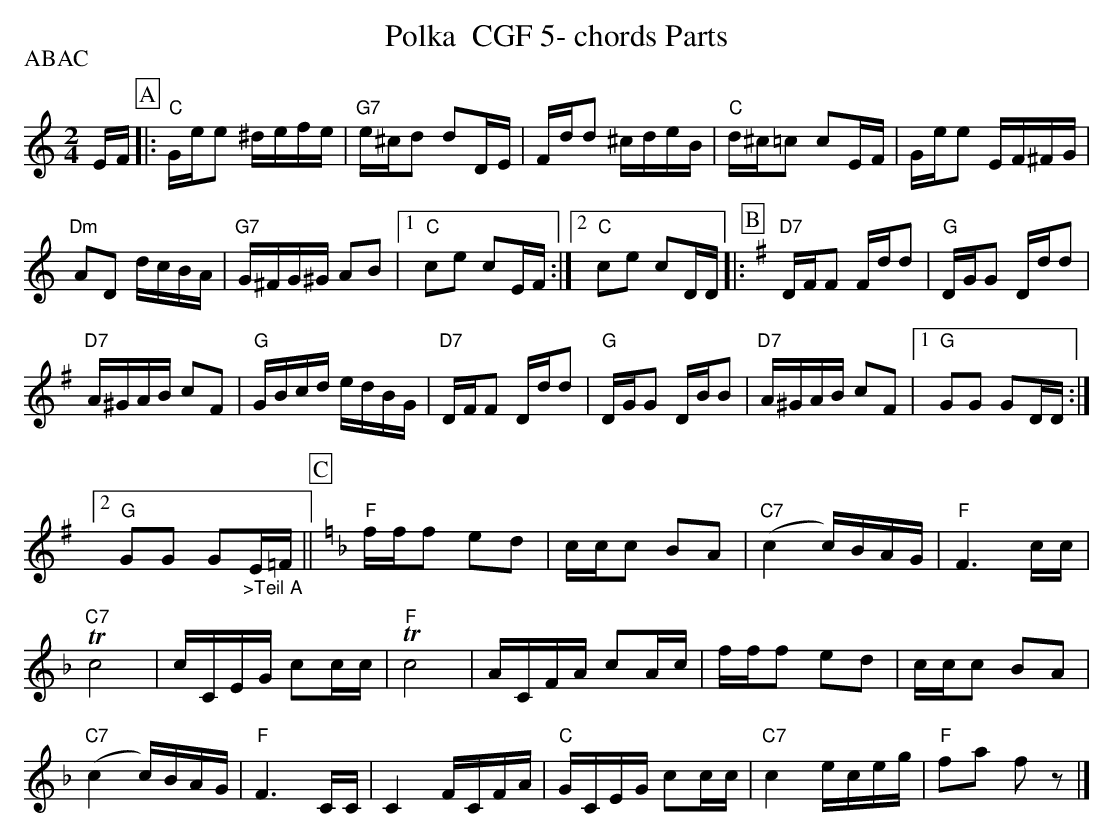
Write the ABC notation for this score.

X:1
T:Polka  CGF 5- chords Parts
M:2/4
L:1/16
P:ABAC
K:Cmaj%%MIDI gchordon
EF [P:A] |: "C"Gee2 ^defe | "G7"e^cd2 d2DE | Fdd2 ^cdeB | "C"d^c=c2 c2EF | Gee2 EF^FG |
"Dm"A2D2 dcBA | "G7"G^FG^G A2B2 |1 "C"c2e2 c2EF :|2 "C"c2e2 c2DD |: [P:B] [K:Gmaj] "D7"DFF2 Fdd2 | "G"DGG2 Ddd2 |
"D7"A^GAB c2F2 | "G"GBcd edBG | "D7"DFF2 Ddd2 | "G"DGG2 DBB2 | "D7"A^GAB c2F2 |1 "G"G2G2 G2DD :|2
"G"G2G2 G2"_>Teil A"E=F || [P:C] [K:Fmaj] "F"fff2 e2d2 | ccc2 B2A2 | "C7"(c4c)BAG | "F"F6cc |
"C7"Tc8 | cCEG c2cc | "F"Tc8 | ACFA c2Ac | fff2 e2d2 | ccc2 B2A2 |
"C7"(c4c)BAG | "F"F6CC | C4 FCFA | "C"GCEG c2cc | "C7"c4 eceg | "F"f2a2 f2z2 |]
